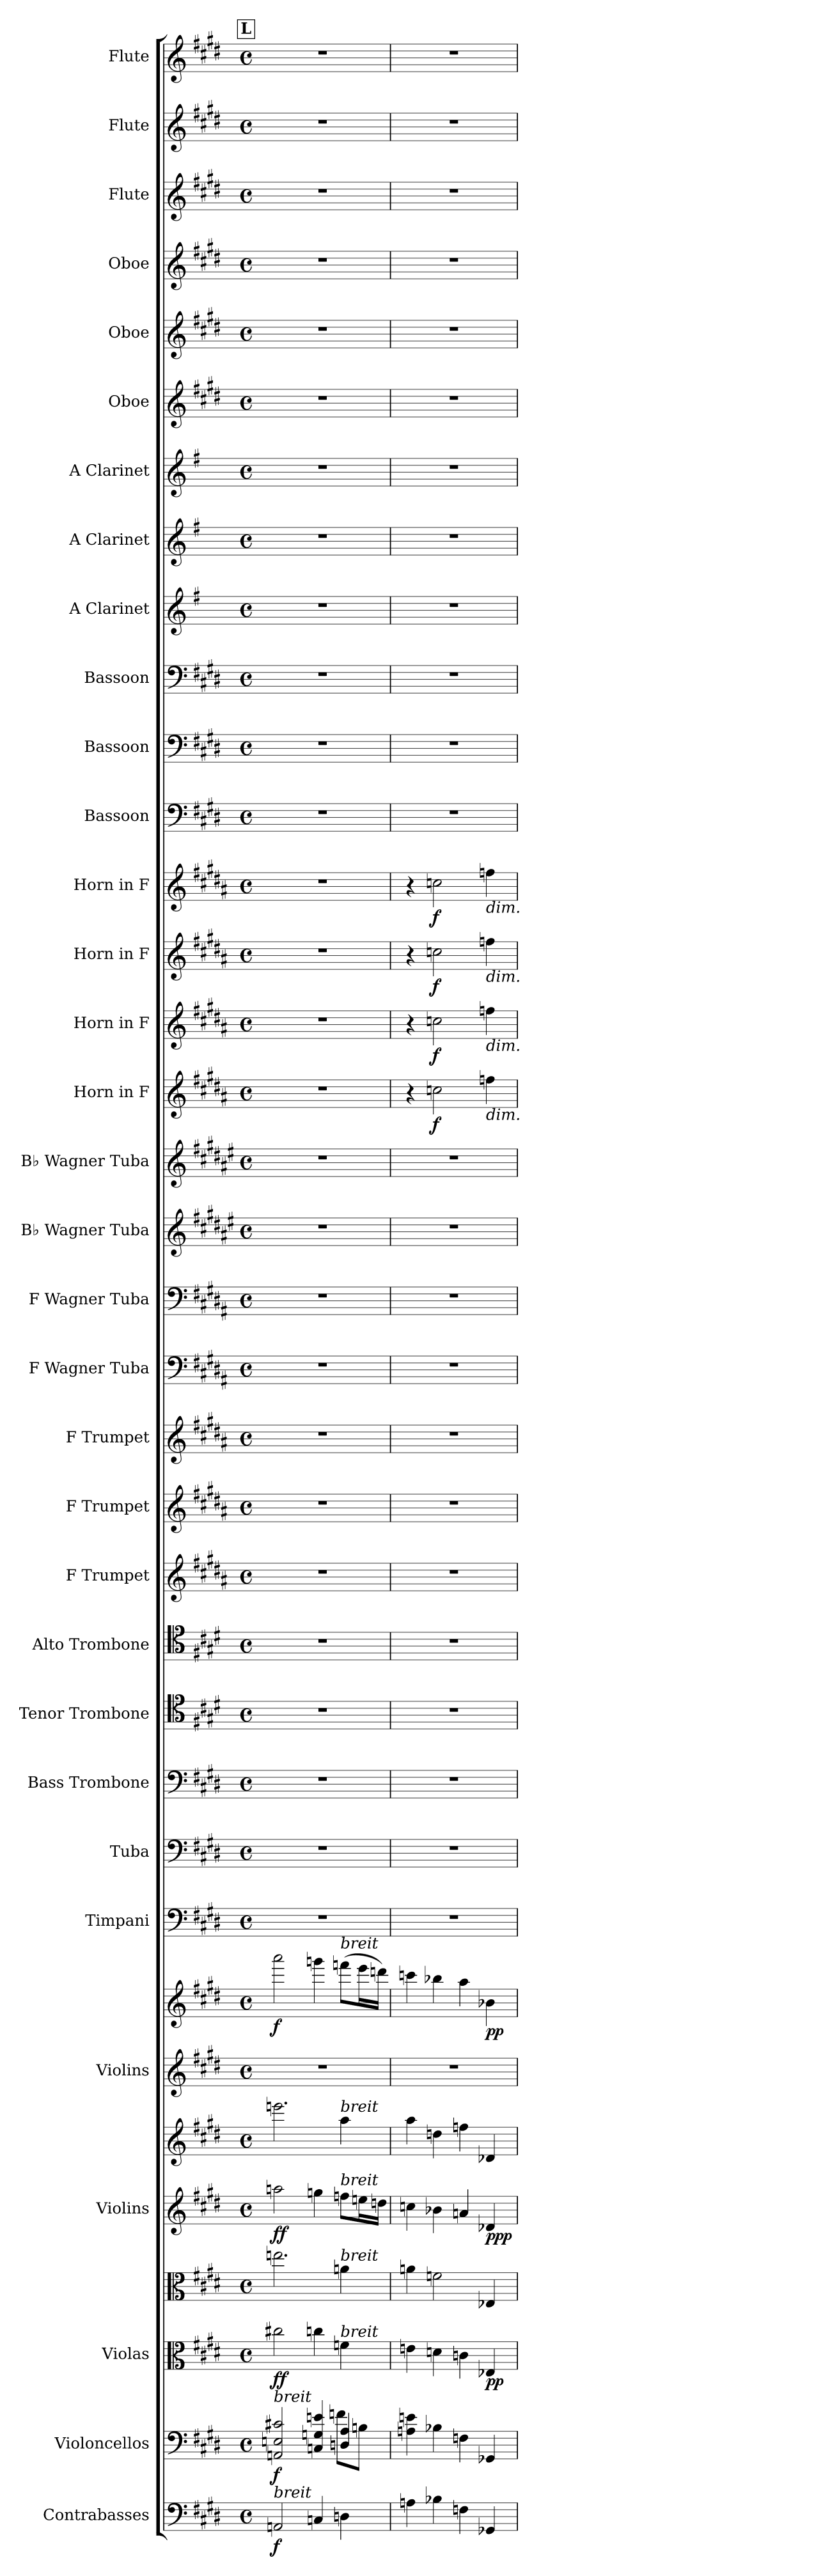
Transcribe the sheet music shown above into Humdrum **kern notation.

**kern	**dynam	**kern	**dynam	**kern	**kern	**dynam	**kern	**kern	**dynam	**kern	**kern	**dynam	**kern	**kern	**kern	**kern	**kern	**kern	**kern	**kern	**kern	**kern	**kern	**kern	**kern	**dynam	**kern	**dynam	**kern	**dynam	**kern	**dynam	**kern	**kern	**kern	**kern	**kern	**kern	**kern	**kern	**kern	**kern	**kern	**kern
*part33	*part33	*part32	*part32	*part31	*part31	*part31	*part30	*part30	*part30	*part29	*part29	*part29	*part28	*part27	*part26	*part25	*part24	*part23	*part22	*part21	*part20	*part19	*part18	*part17	*part16	*part16	*part15	*part15	*part14	*part14	*part13	*part13	*part12	*part11	*part10	*part9	*part8	*part7	*part6	*part5	*part4	*part3	*part2	*part1
*staff36	*staff36	*staff35	*staff35	*staff34	*staff33	*staff33/34	*staff32	*staff31	*staff31/32	*staff30	*staff29	*staff29/30	*staff28	*staff27	*staff26	*staff25	*staff24	*staff23	*staff22	*staff21	*staff20	*staff19	*staff18	*staff17	*staff16	*staff16	*staff15	*staff15	*staff14	*staff14	*staff13	*staff13	*staff12	*staff11	*staff10	*staff9	*staff8	*staff7	*staff6	*staff5	*staff4	*staff3	*staff2	*staff1
*I"Contrabasses	*	*I"Violoncellos	*	*I"Violas	*	*	*I"Violins	*	*	*I"Violins	*	*	*I"Timpani	*I"Tuba	*I"Bass Trombone	*I"Tenor Trombone	*I"Alto Trombone	*I"F Trumpet	*I"F Trumpet	*I"F Trumpet	*I"F Wagner Tuba	*I"F Wagner Tuba	*I"B♭ Wagner Tuba	*I"B♭ Wagner Tuba	*I"Horn in F	*	*I"Horn in F	*	*I"Horn in F	*	*I"Horn in F	*	*I"Bassoon	*I"Bassoon	*I"Bassoon	*I"A Clarinet	*I"A Clarinet	*I"A Clarinet	*I"Oboe	*I"Oboe	*I"Oboe	*I"Flute	*I"Flute	*I"Flute
*I'Cbs.	*	*I'Vcs.	*	*I'Vlas.	*	*	*I'Vlns.	*	*	*I'Vlns.	*	*	*I'Timp.	*I'Tba.	*I'B. Tbn.	*I'T. Tbn.	*I'A. Tbn.	*I'F Tpt.	*I'F Tpt.	*I'F Tpt.	*I'F Wag. Tu.	*I'F Wag. Tu.	*I'B♭ Wag. Tu.	*I'B♭ Wag. Tu.	*	*	*	*	*	*	*	*	*I'Bsn.	*I'Bsn.	*I'Bsn.	*I'A Cl.	*I'A Cl.	*I'A Cl.	*I'Ob.	*I'Ob.	*I'Ob.	*I'Fl.	*I'Fl.	*I'Fl.
!!LO:PB:g=z
*clefF4	*	*clefF4	*	*clefC3	*clefC3	*	*clefG2	*clefG2	*	*clefG2	*clefG2	*	*clefF4	*clefF4	*clefF4	*clefC4	*clefC4	*clefG2	*clefG2	*clefG2	*clefF4	*clefF4	*clefG2	*clefG2	*clefG2	*	*clefG2	*	*clefG2	*	*clefG2	*	*clefF4	*clefF4	*clefF4	*clefG2	*clefG2	*clefG2	*clefG2	*clefG2	*clefG2	*clefG2	*clefG2	*clefG2
*ITrd7c12	*	*	*	*	*	*	*	*	*	*	*	*	*	*	*	*	*	*ITrd-3c-5	*ITrd-3c-5	*ITrd-3c-5	*ITrd4c7	*ITrd4c7	*ITrd1c2	*ITrd1c2	*ITrd4c7	*	*ITrd4c7	*	*ITrd4c7	*	*ITrd4c7	*	*	*	*	*ITrd2c3	*ITrd2c3	*ITrd2c3	*	*	*	*	*	*
*k[f#c#g#d#]	*	*k[f#c#g#d#]	*	*k[f#c#g#d#]	*k[f#c#g#d#]	*	*k[f#c#g#d#]	*k[f#c#g#d#]	*	*k[f#c#g#d#]	*k[f#c#g#d#]	*	*k[f#c#g#d#]	*k[f#c#g#d#]	*k[f#c#g#d#]	*k[f#c#g#d#]	*k[f#c#g#d#]	*k[f#c#g#d#]	*k[f#c#g#d#]	*k[f#c#g#d#]	*k[f#c#g#d#]	*k[f#c#g#d#]	*k[f#c#g#d#]	*k[f#c#g#d#]	*k[f#c#g#d#]	*	*k[f#c#g#d#]	*	*k[f#c#g#d#]	*	*k[f#c#g#d#]	*	*k[f#c#g#d#]	*k[f#c#g#d#]	*k[f#c#g#d#]	*k[f#c#g#d#]	*k[f#c#g#d#]	*k[f#c#g#d#]	*k[f#c#g#d#]	*k[f#c#g#d#]	*k[f#c#g#d#]	*k[f#c#g#d#]	*k[f#c#g#d#]	*k[f#c#g#d#]
*M4/4	*	*M4/4	*	*M4/4	*M4/4	*	*M4/4	*M4/4	*	*M4/4	*M4/4	*	*M4/4	*M4/4	*M4/4	*M4/4	*M4/4	*M4/4	*M4/4	*M4/4	*M4/4	*M4/4	*M4/4	*M4/4	*M4/4	*	*M4/4	*	*M4/4	*	*M4/4	*	*M4/4	*M4/4	*M4/4	*M4/4	*M4/4	*M4/4	*M4/4	*M4/4	*M4/4	*M4/4	*M4/4	*M4/4
*met(c)	*	*met(c)	*	*met(c)	*met(c)	*	*met(c)	*met(c)	*	*met(c)	*met(c)	*	*met(c)	*met(c)	*met(c)	*met(c)	*met(c)	*met(c)	*met(c)	*met(c)	*met(c)	*met(c)	*met(c)	*met(c)	*met(c)	*	*met(c)	*	*met(c)	*	*met(c)	*	*met(c)	*met(c)	*met(c)	*met(c)	*met(c)	*met(c)	*met(c)	*met(c)	*met(c)	*met(c)	*met(c)	*met(c)
*MM80	*	*MM80	*	*MM80	*MM80	*	*MM80	*MM80	*	*MM80	*MM80	*	*MM80	*MM80	*MM80	*MM80	*MM80	*MM80	*MM80	*MM80	*MM80	*MM80	*MM80	*MM80	*MM80	*	*MM80	*	*MM80	*	*MM80	*	*MM80	*MM80	*MM80	*MM80	*MM80	*MM80	*MM80	*MM80	*MM80	*MM80	*MM80	*MM80
!!LO:REH:place=s1:a:B:fs=14:t=L
=155	=155	=155	=155	=155	=155	=155	=155	=155	=155	=155	=155	=155	=155	=155	=155	=155	=155	=155	=155	=155	=155	=155	=155	=155	=155	=155	=155	=155	=155	=155	=155	=155	=155	=155	=155	=155	=155	=155	=155	=155	=155	=155	=155	=155
*	*	*^	*	*	*	*	*	*	*	*	*	*	*	*	*	*	*	*	*	*	*	*	*	*	*	*	*	*	*	*	*	*	*	*	*	*	*	*	*	*	*	*	*	*
!	!	!LO:TX:a:i:t=breit	!	!	!	!	!	!	!	!	!	!	!	!	!	!	!	!	!	!	!	!	!	!	!	!	!	!	!	!	!	!	!	!	!	!	!	!	!	!	!	!	!	!	!
!LO:TX:a:i:t=breit	!	!	!	!	!	!	!	!	!	!	!	!	!	!	!	!	!	!	!	!	!	!	!	!	!	!	!	!	!	!	!	!	!	!	!	!	!	!	!	!	!	!	!	!	!
!	!LO:DY:b	!	!	!LO:DY:b	!	!	!LO:DY:b=2	!	!	!	!	!	!	!	!	!	!	!	!	!	!	!	!	!	!	!	!	!	!	!	!	!	!	!	!	!	!	!	!	!	!	!	!	!	!
!	!	!	!	!	!	!	!LO:DY:n=1:b	!	!	!LO:DY:b=2	!	!	!	!	!	!	!	!	!	!	!	!	!	!	!	!	!	!	!	!	!	!	!	!	!	!	!	!	!	!	!	!	!	!	!
!	!	!	!	!	!	!	!	!	!	!LO:DY:n=1:b	!	!	!LO:DY:b	!	!	!	!	!	!	!	!	!	!	!	!	!	!	!	!	!	!	!	!	!	!	!	!	!	!	!	!	!	!	!	!
2AAAn/	f	2AAn/ 2En/ 2c#X/	2.ryy	f	2cc#X\	2.een\	f f	2aan\	2.eeen\	f f	1r	2aaa\	f	1r	1r	1r	1r	1r	1r	1r	1r	1r	1r	1r	1r	1r	.	1r	.	1r	.	1r	.	1r	1r	1r	1r	1r	1r	1r	1r	1r	1r	1r	1r
4CCn/	.	4Cn/ 4Gn/ 4en/	.	.	4ccn\	.	.	4ggn\	.	.	.	4gggn\	.	.	.	.	.	.	.	.	.	.	.	.	.	.	.	.	.	.	.	.	.	.	.	.	.	.	.	.	.	.	.	.	.
!	!	!	!	!	!	!	!	!	!	!	!	!LO:TX:a:i:t=breit	!	!	!	!	!	!	!	!	!	!	!	!	!	!	!	!	!	!	!	!	!	!	!	!	!	!	!	!	!	!	!	!	!
!	!	!	!	!	!	!	!	!	!LO:TX:a:i:t=breit	!	!	!	!	!	!	!	!	!	!	!	!	!	!	!	!	!	!	!	!	!	!	!	!	!	!	!	!	!	!	!	!	!	!	!	!
!	!	!	!	!	!	!	!	!LO:TX:a:i:t=breit	!	!	!	!	!	!	!	!	!	!	!	!	!	!	!	!	!	!	!	!	!	!	!	!	!	!	!	!	!	!	!	!	!	!	!	!	!
!	!	!	!	!	!	!LO:TX:a:i:t=breit	!	!	!	!	!	!	!	!	!	!	!	!	!	!	!	!	!	!	!	!	!	!	!	!	!	!	!	!	!	!	!	!	!	!	!	!	!	!	!
!	!	!	!	!	!LO:TX:a:i:t=breit	!	!	!	!	!	!	!	!	!	!	!	!	!	!	!	!	!	!	!	!	!	!	!	!	!	!	!	!	!	!	!	!	!	!	!	!	!	!	!	!
4DDn\	.	4Dn/ 4A/	8fn\L	.	4fn\	4an\	.	8ffn\L	4aa\	.	.	(>8fffn\L	.	.	.	.	.	.	.	.	.	.	.	.	.	.	.	.	.	.	.	.	.	.	.	.	.	.	.	.	.	.	.	.	.
.	.	.	8Bn\J	.	.	.	.	16een\L	.	.	.	16eee\L	.	.	.	.	.	.	.	.	.	.	.	.	.	.	.	.	.	.	.	.	.	.	.	.	.	.	.	.	.	.	.	.	.
.	.	.	.	.	.	.	.	16ddn\JJ	.	.	.	16dddn\JJ)	.	.	.	.	.	.	.	.	.	.	.	.	.	.	.	.	.	.	.	.	.	.	.	.	.	.	.	.	.	.	.	.	.
*	*	*v	*v	*	*	*	*	*	*	*	*	*	*	*	*	*	*	*	*	*	*	*	*	*	*	*	*	*	*	*	*	*	*	*	*	*	*	*	*	*	*	*	*	*	*
=156	=156	=156	=156	=156	=156	=156	=156	=156	=156	=156	=156	=156	=156	=156	=156	=156	=156	=156	=156	=156	=156	=156	=156	=156	=156	=156	=156	=156	=156	=156	=156	=156	=156	=156	=156	=156	=156	=156	=156	=156	=156	=156	=156	=156
4AAn\	.	4An\ 4en\	.	4en\	4an\	.	4ccn\	4aa\	.	1r	4cccn\	.	1r	1r	1r	1r	1r	1r	1r	1r	1r	1r	1r	1r	4r	.	4r	.	4r	.	4r	.	1r	1r	1r	1r	1r	1r	1r	1r	1r	1r	1r	1r
!	!	!	!	!	!	!	!	!	!	!	!	!	!	!	!	!	!	!	!	!	!	!	!	!	!	!LO:DY:b	!	!LO:DY:b	!	!LO:DY:b	!	!LO:DY:b	!	!	!	!	!	!	!	!	!	!	!	!
4BB-X\	.	4B-X\	.	4dn\	2fn\	.	4b-X\	4ddn\	.	.	4bb-X\	.	.	.	.	.	.	.	.	.	.	.	.	.	2fn\	f	2fn\	f	2fn\	f	2fn\	f	.	.	.	.	.	.	.	.	.	.	.	.
4FFn\	.	4Fn\	.	4cn\	.	.	4an/	4ffn\	.	.	4aa\	.	.	.	.	.	.	.	.	.	.	.	.	.	.	.	.	.	.	.	.	.	.	.	.	.	.	.	.	.	.	.	.	.
!	!	!	!	!	!	!	!	!	!	!	!	!	!	!	!	!	!	!	!	!	!	!	!	!	!	!	!	!	!	!	!LO:TX:b:i:t=dim.	!	!	!	!	!	!	!	!	!	!	!	!	!
!	!	!	!	!	!	!	!	!	!	!	!	!	!	!	!	!	!	!	!	!	!	!	!	!	!	!	!	!	!LO:TX:b:i:t=dim.	!	!	!	!	!	!	!	!	!	!	!	!	!	!	!
!	!	!	!	!	!	!	!	!	!	!	!	!	!	!	!	!	!	!	!	!	!	!	!	!	!	!	!LO:TX:b:i:t=dim.	!	!	!	!	!	!	!	!	!	!	!	!	!	!	!	!	!
!	!	!	!	!	!	!	!	!	!	!	!	!	!	!	!	!	!	!	!	!	!	!	!	!	!LO:TX:b:i:t=dim.	!	!	!	!	!	!	!	!	!	!	!	!	!	!	!	!	!	!	!
!	!	!	!	!	!	!LO:DY:b=2	!	!	!	!	!	!	!	!	!	!	!	!	!	!	!	!	!	!	!	!	!	!	!	!	!	!	!	!	!	!	!	!	!	!	!	!	!	!
!	!	!	!	!	!	!LO:DY:n=1:b	!	!	!LO:DY:b=2	!	!	!	!	!	!	!	!	!	!	!	!	!	!	!	!	!	!	!	!	!	!	!	!	!	!	!	!	!	!	!	!	!	!	!
!	!	!	!	!	!	!	!	!	!LO:DY:n=1:b=2	!	!	!	!	!	!	!	!	!	!	!	!	!	!	!	!	!	!	!	!	!	!	!	!	!	!	!	!	!	!	!	!	!	!	!
!	!	!	!	!	!	!	!	!	!LO:DY:n=2:b	!	!	!LO:DY:b	!	!	!	!	!	!	!	!	!	!	!	!	!	!	!	!	!	!	!	!	!	!	!	!	!	!	!	!	!	!	!	!
!	!	!	!	!	!	!	!	!	!	!	!	!LO:DY:n=1:b	!	!	!	!	!	!	!	!	!	!	!	!	!	!	!	!	!	!	!	!	!	!	!	!	!	!	!	!	!	!	!	!
4GGG-X/	.	4GG-X/	.	4E-X/	4E-X/	p p	4d-X/	4d-X/	p p p	.	4b-X\	p p	.	.	.	.	.	.	.	.	.	.	.	.	4b-X\	.	4b-X\	.	4b-X\	.	4b-X\	.	.	.	.	.	.	.	.	.	.	.	.	.
=	=	=	=	=	=	=	=	=	=	=	=	=	=	=	=	=	=	=	=	=	=	=	=	=	=	=	=	=	=	=	=	=	=	=	=	=	=	=	=	=	=	=	=	=
*-	*-	*-	*-	*-	*-	*-	*-	*-	*-	*-	*-	*-	*-	*-	*-	*-	*-	*-	*-	*-	*-	*-	*-	*-	*-	*-	*-	*-	*-	*-	*-	*-	*-	*-	*-	*-	*-	*-	*-	*-	*-	*-	*-	*-
